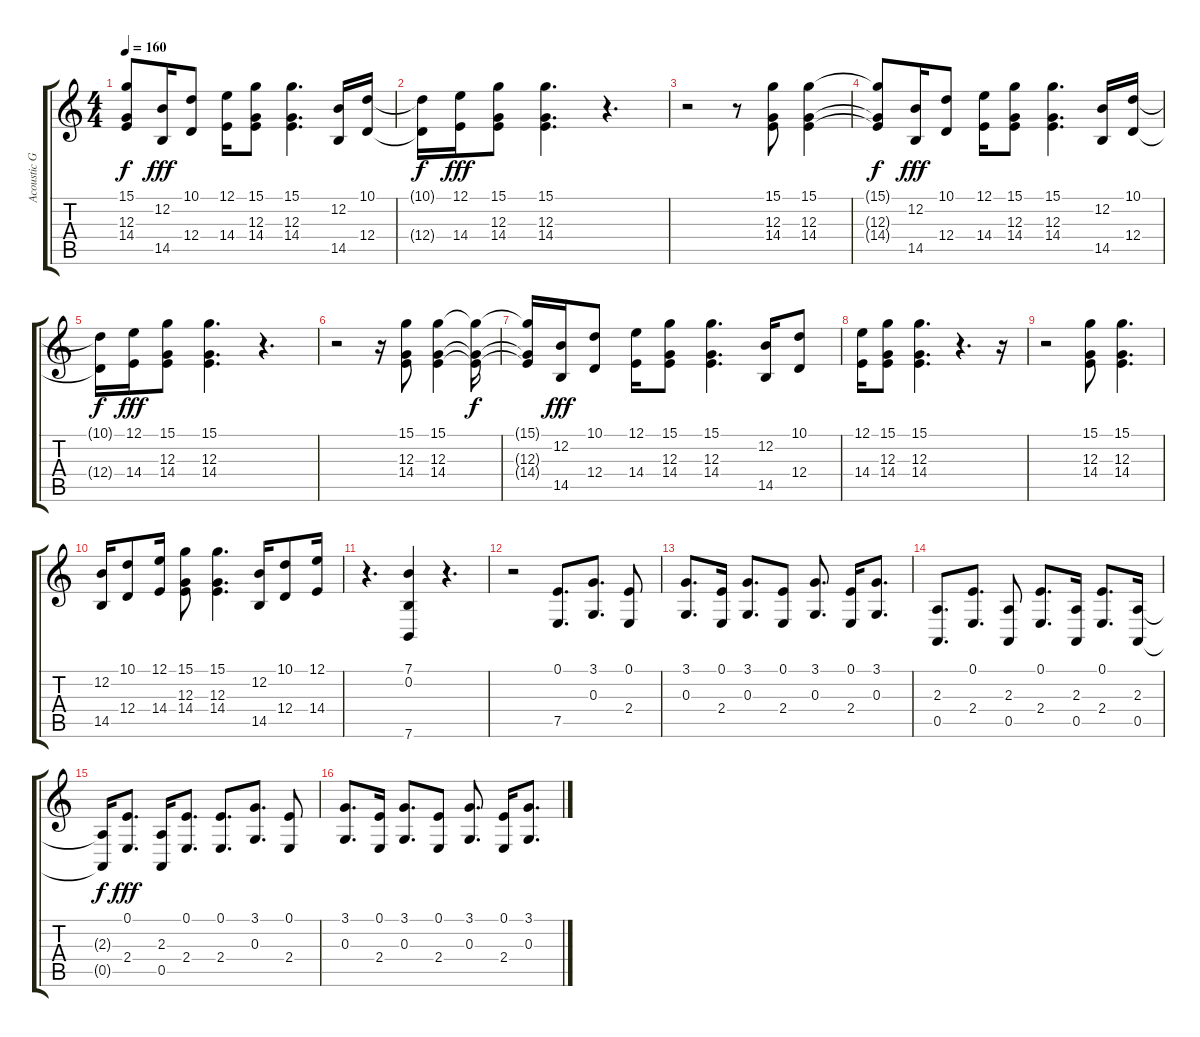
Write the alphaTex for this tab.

\track ("Acoustic Grand Piano" "Acoustic G") {instrument acousticgrandpiano}
\staff {score tabs}
\tuning (E4 B3 G3 D3 A2 E2) {hide}
\ts (4 4)
\tempo 160
\clef g2
\ks c
(15.1{t} 12.3{t} 14.4{t}).8{dy f} (12.2 14.5).16{dy fff} (10.1 12.4).8 (12.1 14.4).16 (15.1 12.3 14.4).8 (15.1 12.3 14.4).4{d} (12.2 14.5).16 (10.1 12.4).16 |
(10.1{t} 12.4{t}).16{dy f} (12.1 14.4).16{dy fff} (15.1 12.3 14.4).8 (15.1 12.3 14.4).4{d} r.4{d} |
r.2 r.8 (15.1 12.3 14.4).8 (15.1 12.3 14.4).4 |
(15.1{t} 12.3{t} 14.4{t}).8{dy f} (12.2 14.5).16{dy fff} (10.1 12.4).8 (12.1 14.4).16 (15.1 12.3 14.4).8 (15.1 12.3 14.4).4{d} (12.2 14.5).16 (10.1 12.4).16 |
(10.1{t} 12.4{t}).16{dy f} (12.1 14.4).16{dy fff} (15.1 12.3 14.4).8 (15.1 12.3 14.4).4{d} r.4{d} |
r.2 r.16 (15.1 12.3 14.4).8 (15.1 12.3 14.4).4 (15.1{t} 12.3{t} 14.4{t}).16{dy f} |
(15.1{t} 12.3{t} 14.4{t}).16 (12.2 14.5).16{dy fff} (10.1 12.4).8 (12.1 14.4).16 (15.1 12.3 14.4).8 (15.1 12.3 14.4).4{d} (12.2 14.5).16 (10.1 12.4).8 |
(12.1 14.4).16 (15.1 12.3 14.4).8 (15.1 12.3 14.4).4{d} r.4{d} r.16 |
r.2 (15.1 12.3 14.4).8 (15.1 12.3 14.4).4{d} |
(12.2 14.5).16 (10.1 12.4).8 (12.1 14.4).16 (15.1 12.3 14.4).8 (15.1 12.3 14.4).4{d} (12.2 14.5).16 (10.1 12.4).8 (12.1 14.4).16 |
r.4{d} (7.1 0.2 7.6).4 r.4{d} |
r.2 (0.1 7.5).8{d} (3.1 0.3).8{d} (0.1 2.4).8 |
(3.1 0.3).8{d} (0.1 2.4).16 (3.1 0.3).8{d} (0.1 2.4).8 (3.1 0.3).8{d} (0.1 2.4).16 (3.1 0.3).8{d} |
(2.3 0.5).8{d} (0.1 2.4).8{d} (2.3 0.5).8 (0.1 2.4).8{d} (2.3 0.5).16 (0.1 2.4).8{d} (2.3 0.5).16 |
(2.3{t} 0.5{t}).16{dy f} (0.1 2.4).8{d dy fff} (2.3 0.5).16 (0.1 2.4).8{d} (0.1 2.4).8{d} (3.1 0.3).8{d} (0.1 2.4).8 |
(3.1 0.3).8{d} (0.1 2.4).16 (3.1 0.3).8{d} (0.1 2.4).8 (3.1 0.3).8{d} (0.1 2.4).16 (3.1 0.3).8{d}
